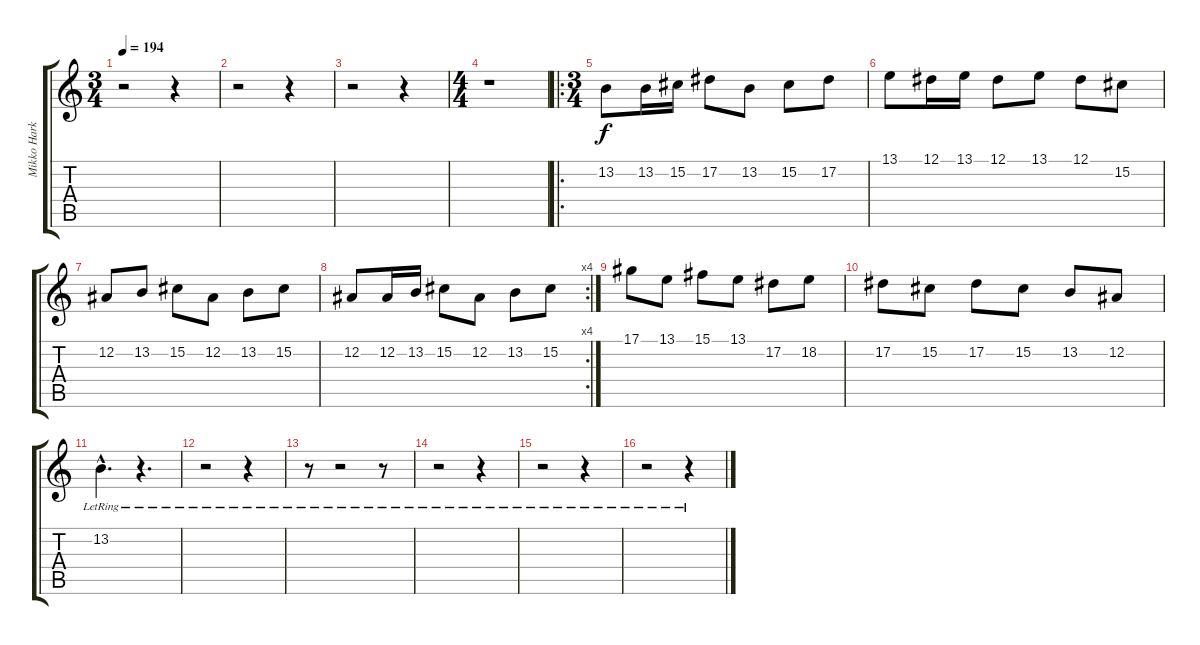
\track ("Mikko Harkin" "Mikko Hark") {instrument harpsichord}
\staff {score tabs}
\tuning (Eb4 Bb3 Gb3 Db3 Ab2 Eb2) {hide}
\ts (3 4)
\tempo 194
\clef g2
\ks c
r.2{dy f} r.4 |
r.2 r.4 |
r.2 r.4 |
\ts (4 4)
r.1 |
\ro
\ts (3 4)
13.2.8 13.2.16 15.2.16 17.2.8 13.2.8 15.2.8 17.2.8 |
13.1.8 12.1.16 13.1.16 12.1.8 13.1.8 12.1.8 15.2.8 |
12.2.8 13.2.8 15.2.8 12.2.8 13.2.8 15.2.8 |
\rc 4
12.2.8 12.2.16 13.2.16 15.2.8 12.2.8 13.2.8 15.2.8 |
17.1.8 13.1.8 15.1.8 13.1.8 17.2.8 18.2.8 |
17.2.8 15.2.8 17.2.8 15.2.8 13.2.8 12.2.8 |
13.2{hac lr}.4{d} r.4{d} |
r.2 r.4 |
r.8 r.2 r.8 |
r.2 r.4 |
r.2 r.4 |
r.2 r.4
